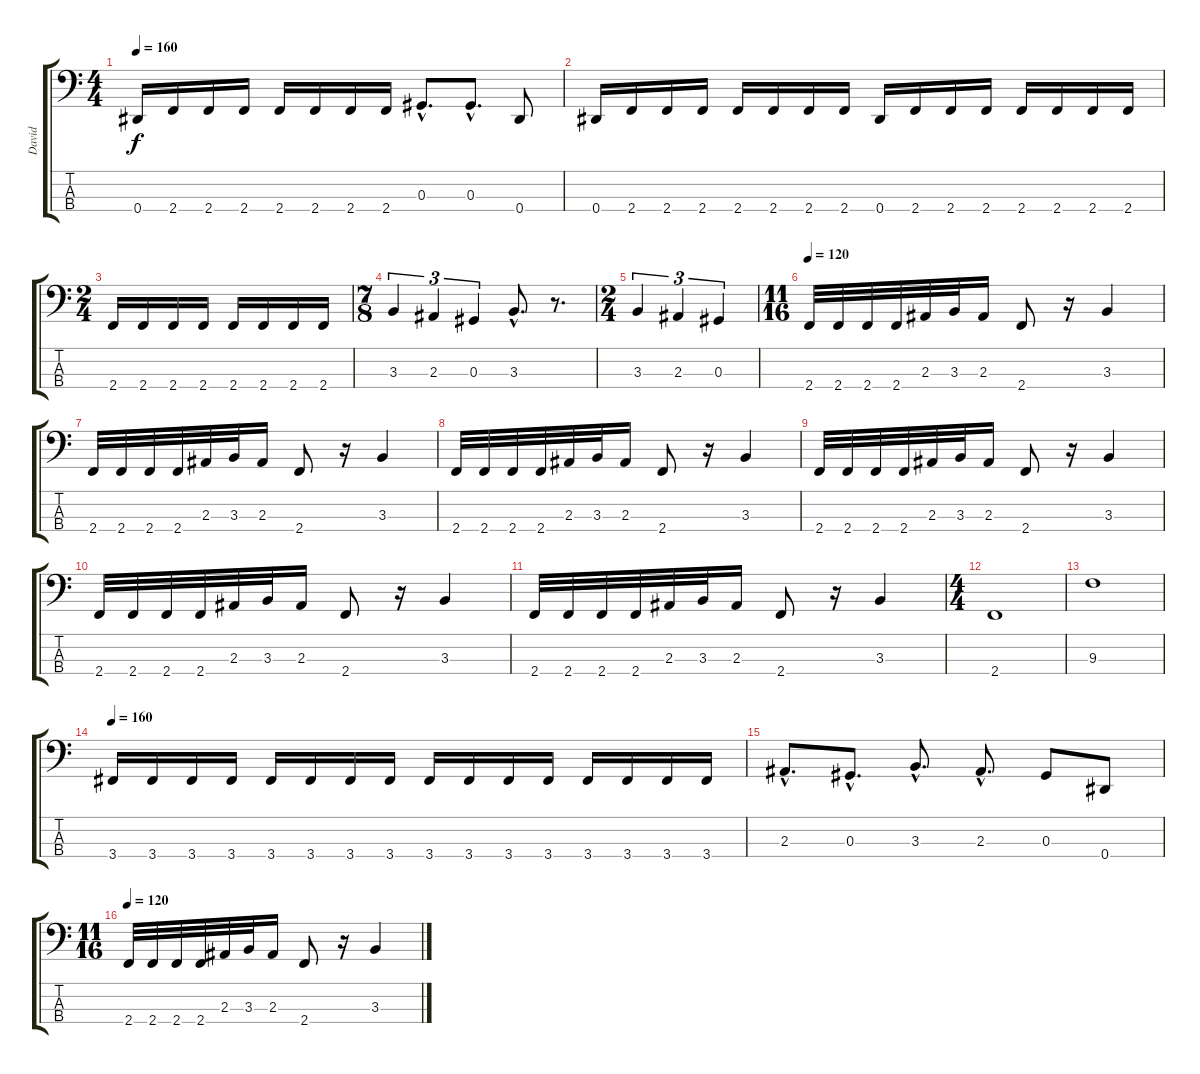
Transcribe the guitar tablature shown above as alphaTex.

\track ("David" "David") {instrument electricbasspick}
\staff {score tabs}
\tuning (Gb2 Db2 Ab1 Eb1) {hide}
\ts (4 4)
\tempo 160
\clef f4
\ks c
0.4.16{dy f} 2.4.16 2.4.16 2.4.16 2.4.16 2.4.16 2.4.16 2.4.16 0.3{hac}.8{d} 0.3{hac}.8{d} 0.4.8 |
0.4.16 2.4.16 2.4.16 2.4.16 2.4.16 2.4.16 2.4.16 2.4.16 0.4.16 2.4.16 2.4.16 2.4.16 2.4.16 2.4.16 2.4.16 2.4.16 |
\ts (2 4)
2.4.16 2.4.16 2.4.16 2.4.16 2.4.16 2.4.16 2.4.16 2.4.16 |
\ts (7 8)
3.3.4{tu (3 2)} 2.3.4{tu (3 2)} 0.3.4{tu (3 2)} 3.3{hac}.8{d} r.8{d} |
\ts (2 4)
3.3.4{tu (3 2)} 2.3.4{tu (3 2)} 0.3.4{tu (3 2)} |
\ts (11 16)
\tempo 120
2.4.32 2.4.32 2.4.32 2.4.32 2.3.32 3.3.32 2.3.16 2.4.8 r.16 3.3.4 |
2.4.32 2.4.32 2.4.32 2.4.32 2.3.32 3.3.32 2.3.16 2.4.8 r.16 3.3.4 |
2.4.32 2.4.32 2.4.32 2.4.32 2.3.32 3.3.32 2.3.16 2.4.8 r.16 3.3.4 |
2.4.32 2.4.32 2.4.32 2.4.32 2.3.32 3.3.32 2.3.16 2.4.8 r.16 3.3.4 |
2.4.32 2.4.32 2.4.32 2.4.32 2.3.32 3.3.32 2.3.16 2.4.8 r.16 3.3.4 |
2.4.32 2.4.32 2.4.32 2.4.32 2.3.32 3.3.32 2.3.16 2.4.8 r.16 3.3.4 |
\ts (4 4)
2.4.1 |
9.3.1 |
\tempo 160
3.4.16 3.4.16 3.4.16 3.4.16 3.4.16 3.4.16 3.4.16 3.4.16 3.4.16 3.4.16 3.4.16 3.4.16 3.4.16 3.4.16 3.4.16 3.4.16 |
2.3{hac}.8{d} 0.3{hac}.8{d} 3.3{hac}.8{d} 2.3{hac}.8{d} 0.3.8 0.4.8 |
\ts (11 16)
\tempo 120
2.4.32 2.4.32 2.4.32 2.4.32 2.3.32 3.3.32 2.3.16 2.4.8 r.16 3.3.4
